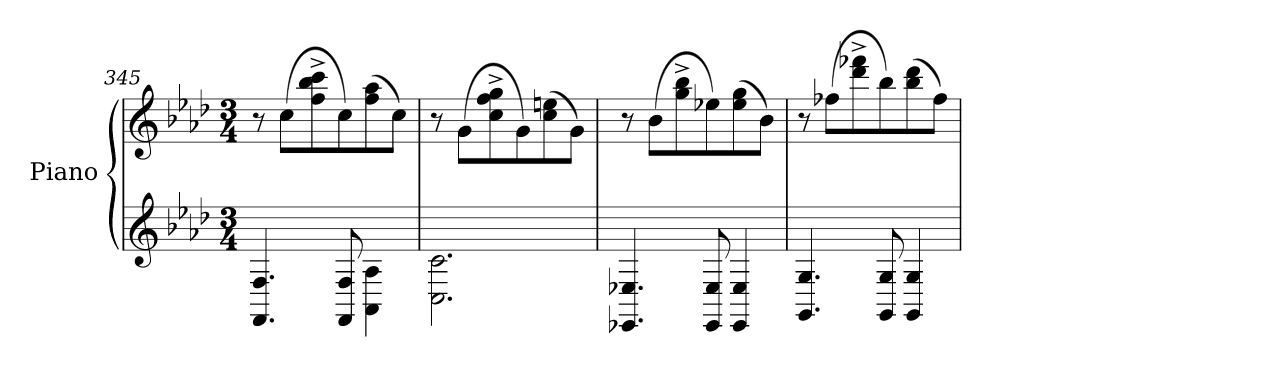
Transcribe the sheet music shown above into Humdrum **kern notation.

**kern	**kern
*part1	*part1
*staff2	*staff1
*I"Piano	*
*I'Pno.	*
*clefG2	*clefG2
*k[b-e-a-d-]	*k[b-e-a-d-]
*M3/4	*M3/4
=345	=345
4.FF/ 4.F/	8r
.	(8cc\L
.	8ff\^ 8bb-\^ 8ccc\^
8FF/ 8F/	8cc\)
4AA-\ 4A-\	(8ff\ 8aa-\
.	8cc\J)
=346	=346
2.C\ 2.c\	8r
.	(8g\L
.	8cc\^ 8ff\^ 8gg\^
.	8g\)
.	(8cc\ 8een\
.	8g\J)
=347	=347
4.EE-X/ 4.E-X/	8r
.	(8b-\L
.	8gg\^ 8bb-\^
8EE-/ 8E-/	8ee-X\)
4EE-/ 4E-/	(8ee-\ 8gg\
.	8b-\J)
=348	=348
4.GG/ 4.G/	8r
.	(8ff-X\L
.	8ddd-\^ 8fff-X\^
8GG/ 8G/	8bb-\)
4GG/ 4G/	(8bb-\ 8ddd-\
.	8ff-\J)
=	=
*-	*-
